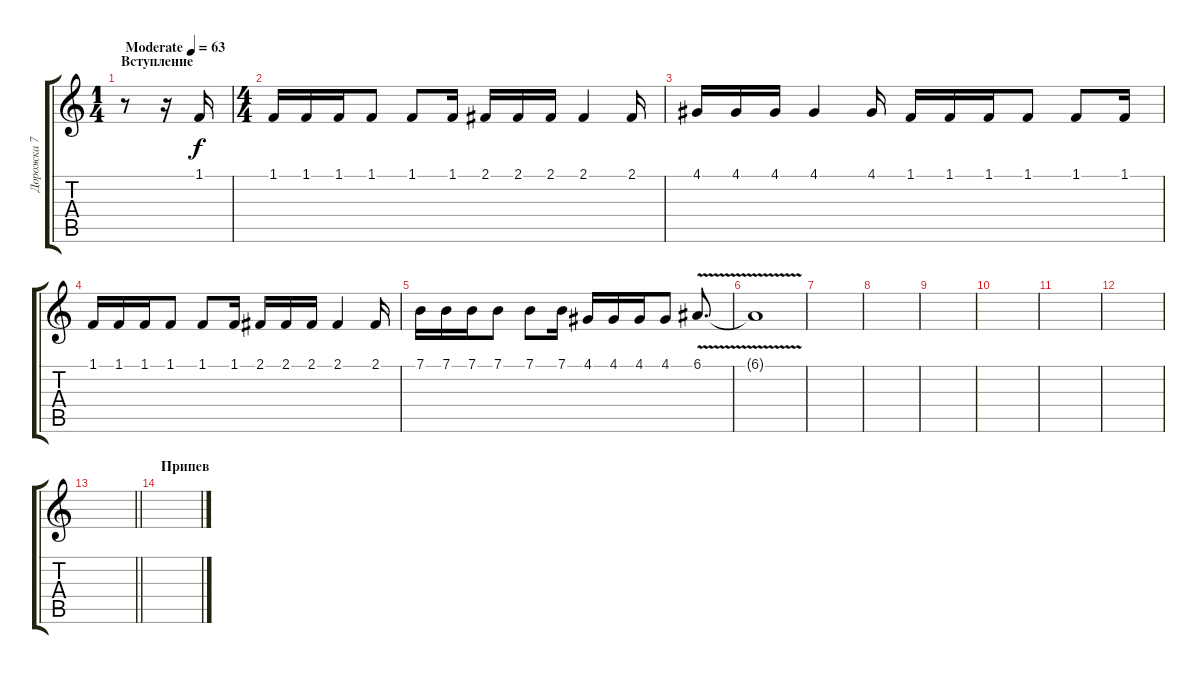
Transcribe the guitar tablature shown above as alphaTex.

\track ("Дорожка 7" "Дорожка 7") {instrument pad4choir}
\staff {score tabs}
\tuning (E4 B3 G3 D3 A2 E2) {hide}
\ts (1 4)
\section ("" "Вступление")
\tempo (63 "Moderate")
\clef g2
\ks c
r.8{dy f instrument pad4choir} r.16 1.1.16 |
\ts (4 4)
1.1.16{volume 13} 1.1.16 1.1.16 1.1.8 1.1.8 1.1.16 2.1.16 2.1.16 2.1.16 2.1.4 2.1.16 |
4.1.16 4.1.16 4.1.16 4.1.4 4.1.16 1.1.16 1.1.16 1.1.16 1.1.8 1.1.8 1.1.16 |
1.1.16 1.1.16 1.1.16 1.1.8 1.1.8 1.1.16 2.1.16 2.1.16 2.1.16 2.1.4 2.1.16 |
7.1.16 7.1.16 7.1.16 7.1.8 7.1.8 7.1.16 4.1.16 4.1.16 4.1.16 4.1.8 6.1{v}.8{d} |
6.1{t}.1{volume 3} |
|
|
|
|
|
|
\barLineRight lightlight
|
\section ("" "Припев")
